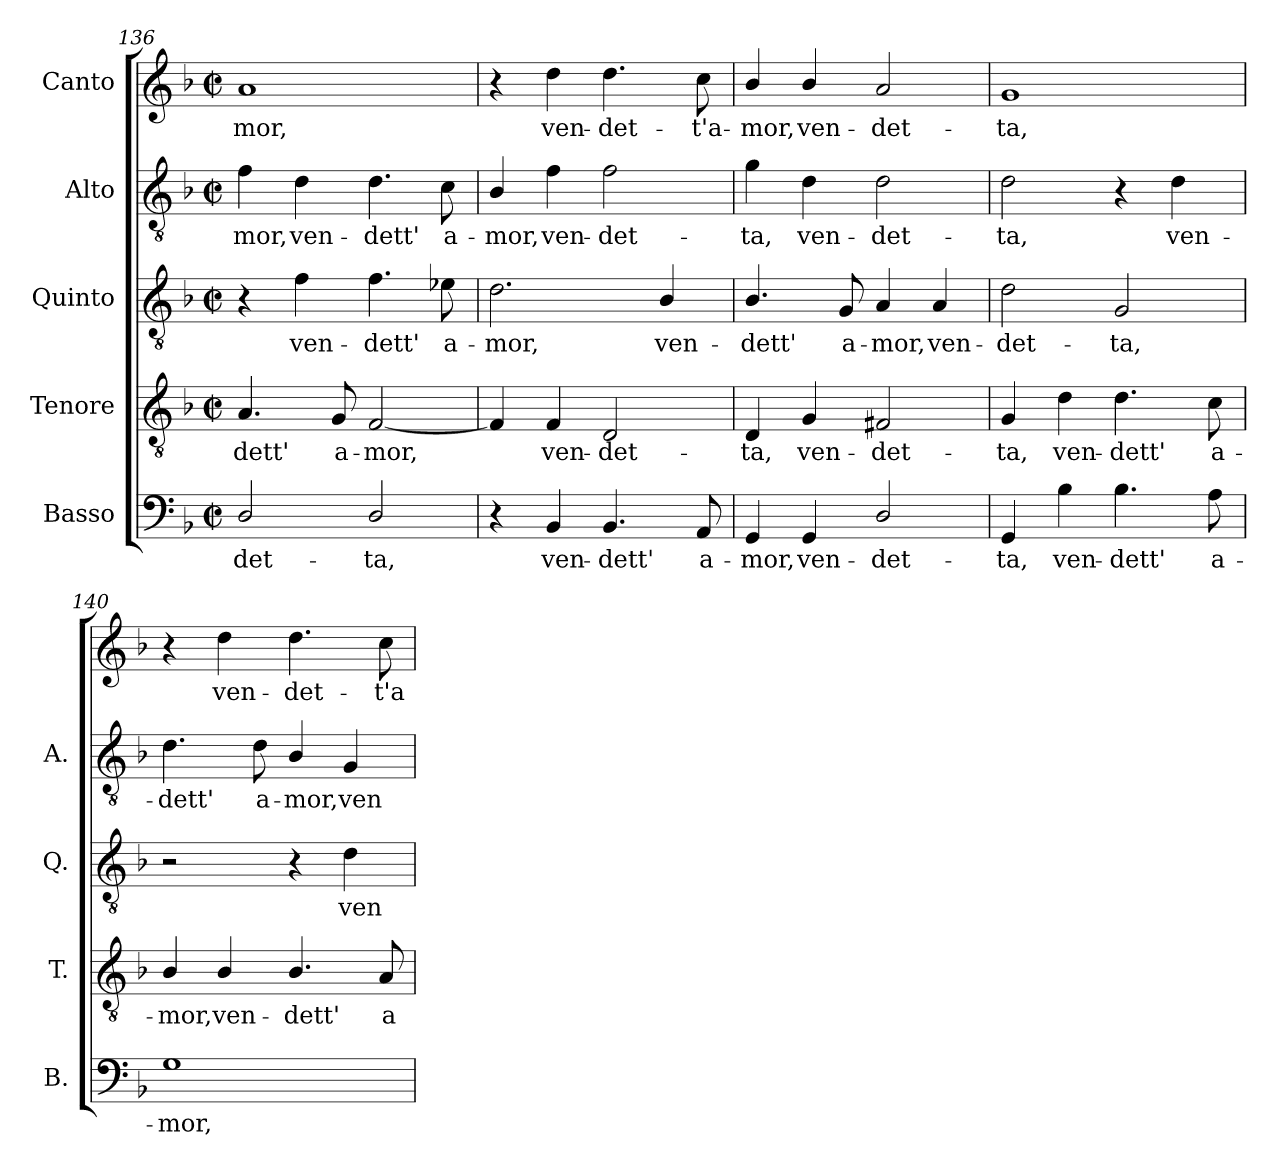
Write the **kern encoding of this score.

**kern	**text	**kern	**text	**kern	**text	**kern	**text	**kern	**text
*part5	*part5	*part4	*part4	*part3	*part3	*part2	*part2	*part1	*part1
*staff5	*staff5	*staff4	*staff4	*staff3	*staff3	*staff2	*staff2	*staff1	*staff1
*I"Basso	*	*I"Tenore	*	*I"Quinto	*	*I"Alto	*	*I"Canto	*
*I'B.	*	*I'T.	*	*I'Q.	*	*I'A.	*	*	*
*clefF4	*	*clefGv2	*	*clefGv2	*	*clefGv2	*	*clefG2	*
*	*	*ITrd7c12	*	*ITrd7c12	*	*ITrd7c12	*	*	*
*k[b-]	*	*k[b-]	*	*k[b-]	*	*k[b-]	*	*k[b-]	*
*F:	*	*F:	*	*F:	*	*F:	*	*F:	*
*M2/2	*	*M2/2	*	*M2/2	*	*M2/2	*	*M2/2	*
*met(c|)	*	*met(c|)	*	*met(c|)	*	*met(c|)	*	*met(c|)	*
=136	=136	=136	=136	=136	=136	=136	=136	=136	=136
!	!LO:LY:b:color=#000000	!	!	!	!	!	!	!	!
!	!	!	!LO:LY:b:color=#000000	!	!	!	!	!	!
!	!	!	!	!	!	!	!LO:LY:b:color=#000000	!	!
!	!	!	!	!	!	!	!	!	!LO:LY:b:color=#000000
2Di/	-det-	4.AAi/	-dett'	4r	.	4Fi\	-mor,	1ai	-mor,
!	!	!	!	!	!LO:LY:b:color=#000000	!	!	!	!
!	!	!	!	!	!	!	!LO:LY:b:color=#000000	!	!
.	.	.	.	4Fi\	ven-	4Di\	ven-	.	.
!	!	!	!LO:LY:b:color=#000000	!	!	!	!	!	!
.	.	8GGi/	a-	.	.	.	.	.	.
!	!LO:LY:b:color=#000000	!	!	!	!	!	!	!	!
!	!	!	!LO:LY:b:color=#000000	!	!	!	!	!	!
!	!	!	!	!	!LO:LY:b:color=#000000	!	!	!	!
!	!	!	!	!	!	!	!LO:LY:b:color=#000000	!	!
2Di/	-ta,	[2FFi/	-mor,	4.Fi\	-dett'	4.Di\	-dett'	.	.
!	!	!	!	!	!LO:LY:b:color=#000000	!	!	!	!
!	!	!	!	!	!	!	!LO:LY:b:color=#000000	!	!
.	.	.	.	8E-i\	a-	8Ci\	a-	.	.
!!LO:LB:g=z
=137	=137	=137	=137	=137	=137	=137	=137	=137	=137
!	!	!	!	!	!LO:LY:b:color=#000000	!	!	!	!
!	!	!	!	!	!	!	!LO:LY:b:color=#000000	!	!
4r	.	4FFi/]	.	2.Di\	-mor,	4BB-i/	-mor,	4r	.
!	!LO:LY:b:color=#000000	!	!	!	!	!	!	!	!
!	!	!	!LO:LY:b:color=#000000	!	!	!	!	!	!
!	!	!	!	!	!	!	!LO:LY:b:color=#000000	!	!
!	!	!	!	!	!	!	!	!	!LO:LY:b:color=#000000
4BB-i/	ven-	4FFi/	ven-	.	.	4Fi\	ven-	4ddi\	ven-
!	!LO:LY:b:color=#000000	!	!	!	!	!	!	!	!
!	!	!	!LO:LY:b:color=#000000	!	!	!	!	!	!
!	!	!	!	!	!	!	!LO:LY:b:color=#000000	!	!
!	!	!	!	!	!	!	!	!	!LO:LY:b:color=#000000
4.BB-i/	-dett'	2DDi/	-det-	.	.	2Fi\	-det-	4.ddi\	-det-
!	!	!	!	!	!LO:LY:b:color=#000000	!	!	!	!
.	.	.	.	4BB-i/	ven-	.	.	.	.
!	!LO:LY:b:color=#000000	!	!	!	!	!	!	!	!
!	!	!	!	!	!	!	!	!	!LO:LY:b:color=#000000
8AAi/	a-	.	.	.	.	.	.	8cci\	-t'a-
=138	=138	=138	=138	=138	=138	=138	=138	=138	=138
!	!LO:LY:b:color=#000000	!	!	!	!	!	!	!	!
!	!	!	!LO:LY:b:color=#000000	!	!	!	!	!	!
!	!	!	!	!	!LO:LY:b:color=#000000	!	!	!	!
!	!	!	!	!	!	!	!LO:LY:b:color=#000000	!	!
!	!	!	!	!	!	!	!	!	!LO:LY:b:color=#000000
4GGi/	-mor,	4DDi/	-ta,	4.BB-i/	-dett'	4Gi\	-ta,	4b-i/	-mor,
!	!LO:LY:b:color=#000000	!	!	!	!	!	!	!	!
!	!	!	!LO:LY:b:color=#000000	!	!	!	!	!	!
!	!	!	!	!	!	!	!LO:LY:b:color=#000000	!	!
!	!	!	!	!	!	!	!	!	!LO:LY:b:color=#000000
4GGi/	ven-	4GGi/	ven-	.	.	4Di\	ven-	4b-i/	ven-
!	!	!	!	!	!LO:LY:b:color=#000000	!	!	!	!
.	.	.	.	8GGi/	a-	.	.	.	.
!	!LO:LY:b:color=#000000	!	!	!	!	!	!	!	!
!	!	!	!LO:LY:b:color=#000000	!	!	!	!	!	!
!	!	!	!	!	!LO:LY:b:color=#000000	!	!	!	!
!	!	!	!	!	!	!	!LO:LY:b:color=#000000	!	!
!	!	!	!	!	!	!	!	!	!LO:LY:b:color=#000000
2Di/	-det-	2FF#Xi/	-det-	4AAi/	-mor,	2Di\	-det-	2ai/	-det-
!	!	!	!	!	!LO:LY:b:color=#000000	!	!	!	!
.	.	.	.	4AAi/	ven-	.	.	.	.
=139	=139	=139	=139	=139	=139	=139	=139	=139	=139
!	!LO:LY:b:color=#000000	!	!	!	!	!	!	!	!
!	!	!	!LO:LY:b:color=#000000	!	!	!	!	!	!
!	!	!	!	!	!LO:LY:b:color=#000000	!	!	!	!
!	!	!	!	!	!	!	!LO:LY:b:color=#000000	!	!
!	!	!	!	!	!	!	!	!	!LO:LY:b:color=#000000
4GGi/	-ta,	4GGi/	-ta,	2Di\	-det-	2Di\	-ta,	1gi	-ta,
!	!LO:LY:b:color=#000000	!	!	!	!	!	!	!	!
!	!	!	!LO:LY:b:color=#000000	!	!	!	!	!	!
4B-i\	ven-	4Di\	ven-	.	.	.	.	.	.
!	!LO:LY:b:color=#000000	!	!	!	!	!	!	!	!
!	!	!	!LO:LY:b:color=#000000	!	!	!	!	!	!
!	!	!	!	!	!LO:LY:b:color=#000000	!	!	!	!
4.B-i\	-dett'	4.Di\	-dett'	2GGi/	-ta,	4r	.	.	.
!	!	!	!	!	!	!	!LO:LY:b:color=#000000	!	!
.	.	.	.	.	.	4Di\	ven-	.	.
!	!LO:LY:b:color=#000000	!	!	!	!	!	!	!	!
!	!	!	!LO:LY:b:color=#000000	!	!	!	!	!	!
8Ai\	a-	8Ci\	a-	.	.	.	.	.	.
=140	=140	=140	=140	=140	=140	=140	=140	=140	=140
!	!LO:LY:b:color=#000000	!	!	!	!	!	!	!	!
!	!	!	!LO:LY:b:color=#000000	!	!	!	!	!	!
!	!	!	!	!	!	!	!LO:LY:b:color=#000000	!	!
1Gi	-mor,	4BB-i/	-mor,	2r	.	4.Di\	-dett'	4r	.
!	!	!	!LO:LY:b:color=#000000	!	!	!	!	!	!
!	!	!	!	!	!	!	!	!	!LO:LY:b:color=#000000
.	.	4BB-i/	ven-	.	.	.	.	4ddi\	ven-
!	!	!	!	!	!	!	!LO:LY:b:color=#000000	!	!
.	.	.	.	.	.	8Di\	a-	.	.
!	!	!	!LO:LY:b:color=#000000	!	!	!	!	!	!
!	!	!	!	!	!	!	!LO:LY:b:color=#000000	!	!
!	!	!	!	!	!	!	!	!	!LO:LY:b:color=#000000
.	.	4.BB-i/	-dett'	4r	.	4BB-i/	-mor,	4.ddi\	-det-
!	!	!	!	!	!LO:LY:b:color=#000000	!	!	!	!
!	!	!	!	!	!	!	!LO:LY:b:color=#000000	!	!
.	.	.	.	4Di\	ven-	4GGi/	ven-	.	.
!	!	!	!LO:LY:b:color=#000000	!	!	!	!	!	!
!	!	!	!	!	!	!	!	!	!LO:LY:b:color=#000000
.	.	8AAi/	a-	.	.	.	.	8cci\	-t'a-
=	=	=	=	=	=	=	=	=	=
*-	*-	*-	*-	*-	*-	*-	*-	*-	*-
